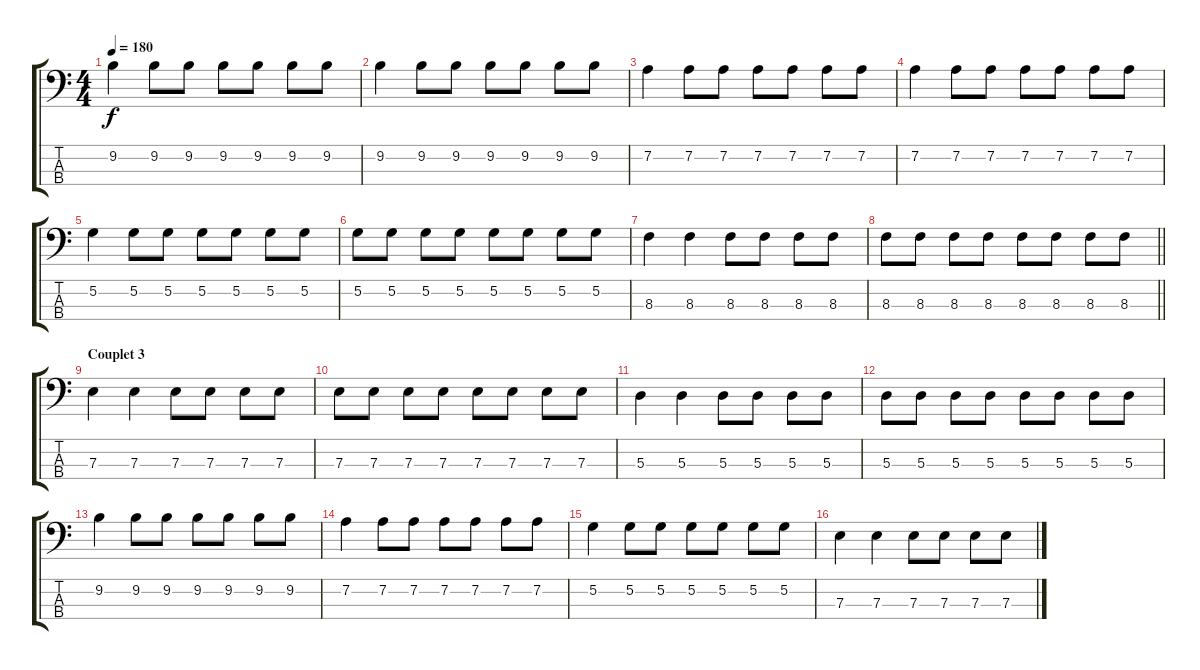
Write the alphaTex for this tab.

\track "" {instrument electricbasspick}
\staff {score tabs}
\tuning (G2 D2 A1 E1) {hide}
\ts (4 4)
\tempo 180
\clef f4
\ks c
9.2.4{dy f} 9.2.8 9.2.8 9.2.8 9.2.8 9.2.8 9.2.8 |
9.2.4 9.2.8 9.2.8 9.2.8 9.2.8 9.2.8 9.2.8 |
7.2.4 7.2.8 7.2.8 7.2.8 7.2.8 7.2.8 7.2.8 |
7.2.4 7.2.8 7.2.8 7.2.8 7.2.8 7.2.8 7.2.8 |
5.2.4 5.2.8 5.2.8 5.2.8 5.2.8 5.2.8 5.2.8 |
5.2.8 5.2.8 5.2.8 5.2.8 5.2.8 5.2.8 5.2.8 5.2.8 |
8.3.4 8.3.4 8.3.8 8.3.8 8.3.8 8.3.8 |
\barLineRight lightlight
8.3.8 8.3.8 8.3.8 8.3.8 8.3.8 8.3.8 8.3.8 8.3.8 |
\section ("" "Couplet 3")
7.3.4 7.3.4 7.3.8 7.3.8 7.3.8 7.3.8 |
7.3.8 7.3.8 7.3.8 7.3.8 7.3.8 7.3.8 7.3.8 7.3.8 |
5.3.4 5.3.4 5.3.8 5.3.8 5.3.8 5.3.8 |
5.3.8 5.3.8 5.3.8 5.3.8 5.3.8 5.3.8 5.3.8 5.3.8 |
9.2.4 9.2.8 9.2.8 9.2.8 9.2.8 9.2.8 9.2.8 |
7.2.4 7.2.8 7.2.8 7.2.8 7.2.8 7.2.8 7.2.8 |
5.2.4 5.2.8 5.2.8 5.2.8 5.2.8 5.2.8 5.2.8 |
7.3.4 7.3.4 7.3.8 7.3.8 7.3.8 7.3.8
